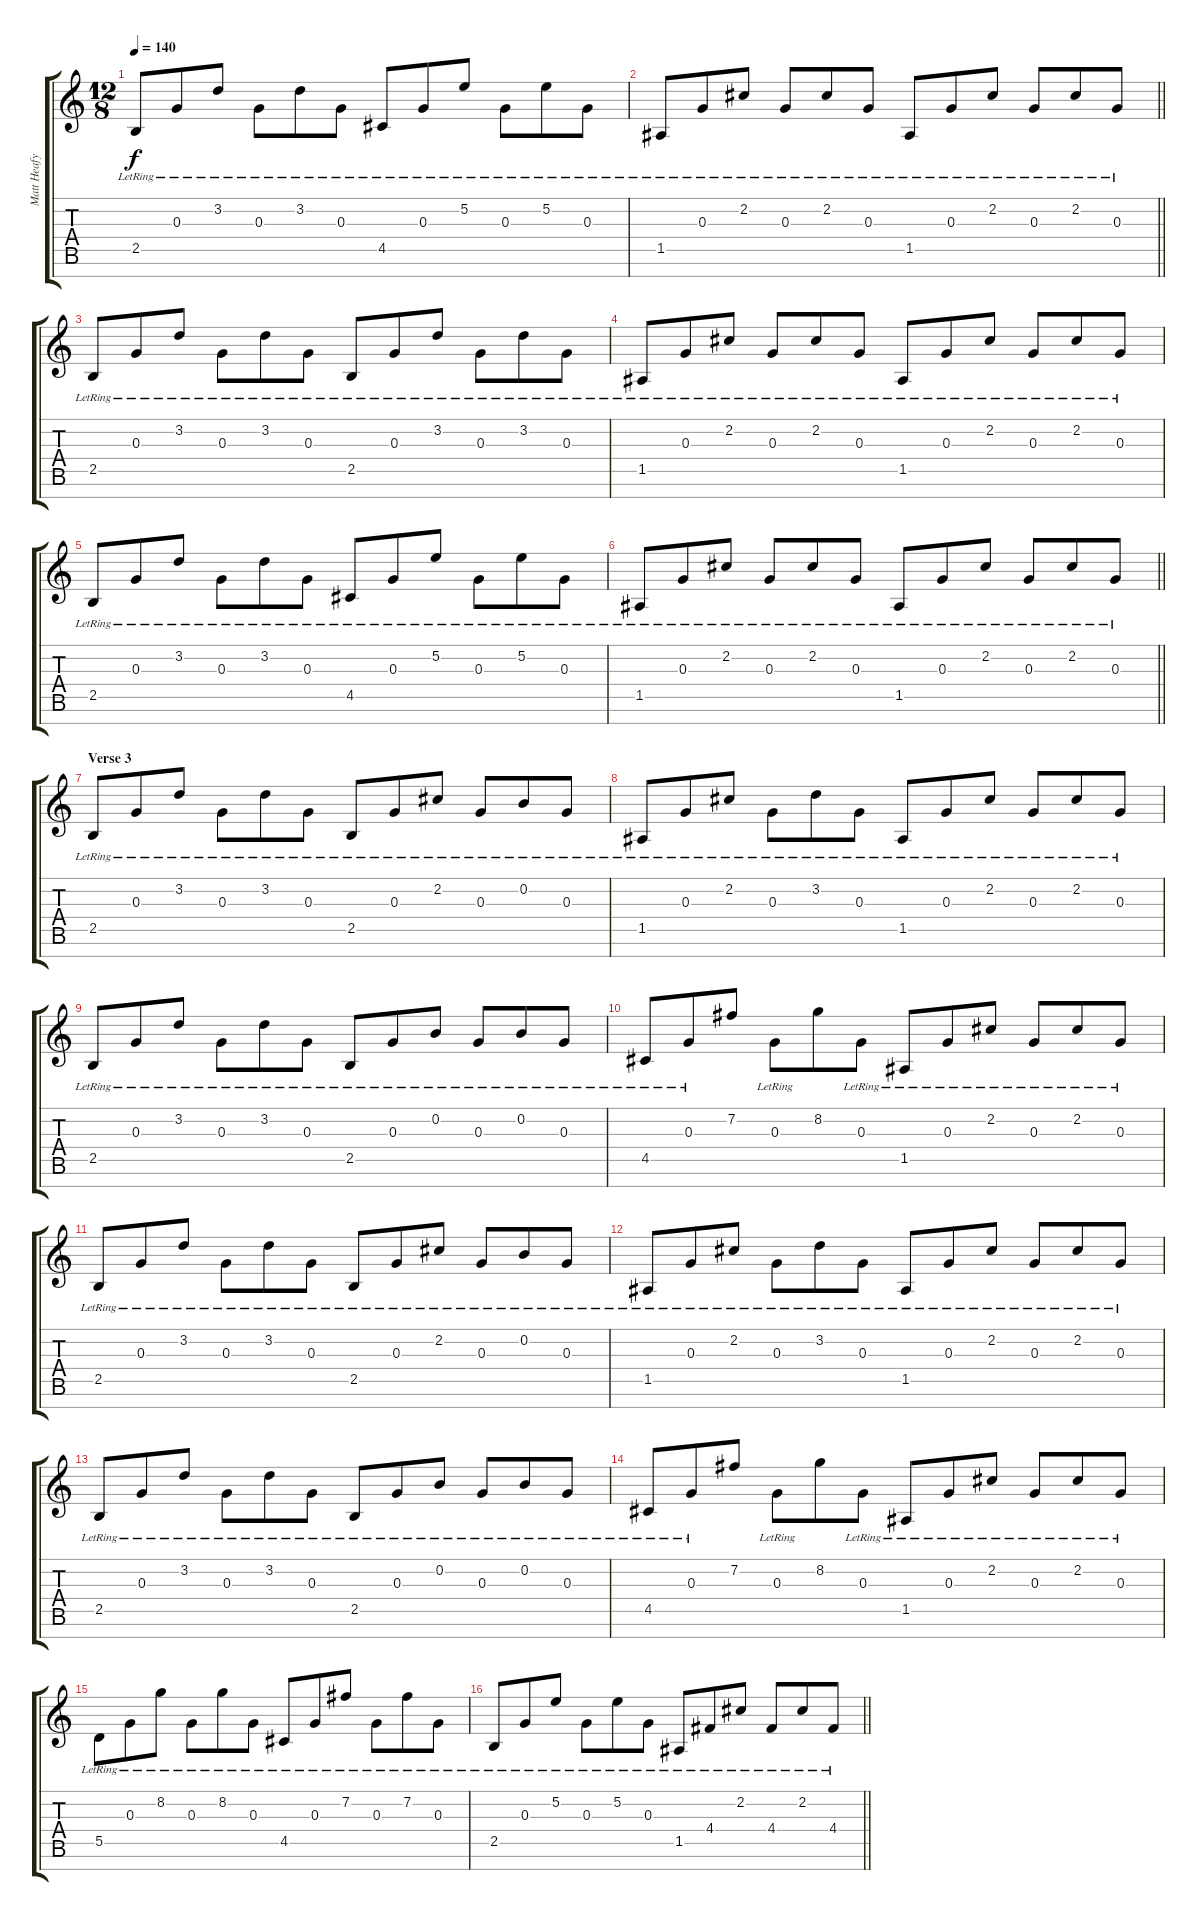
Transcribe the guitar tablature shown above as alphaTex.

\track ("Matt Heafy" "Matt Heafy") {instrument distortionguitar}
\staff {score tabs}
\tuning (E4 B3 G3 D3 A2 E2 B1) {hide}
\ts (12 8)
\tempo 140
\clef g2
\ks c
2.5{lr}.8{dy f} 0.3{lr}.8 3.2{lr}.8 0.3{lr}.8 3.2{lr}.8 0.3{lr}.8 4.5{lr}.8 0.3{lr}.8 5.2{lr}.8 0.3{lr}.8 5.2{lr}.8 0.3{lr}.8 |
\barLineRight lightlight
1.5{lr}.8 0.3{lr}.8 2.2{lr}.8 0.3{lr}.8 2.2{lr}.8 0.3{lr}.8 1.5{lr}.8 0.3{lr}.8 2.2{lr}.8 0.3{lr}.8 2.2{lr}.8 0.3{lr}.8 |
2.5{lr}.8 0.3{lr}.8 3.2{lr}.8 0.3{lr}.8 3.2{lr}.8 0.3{lr}.8 2.5{lr}.8 0.3{lr}.8 3.2{lr}.8 0.3{lr}.8 3.2{lr}.8 0.3{lr}.8 |
1.5{lr}.8 0.3{lr}.8 2.2{lr}.8 0.3{lr}.8 2.2{lr}.8 0.3{lr}.8 1.5{lr}.8 0.3{lr}.8 2.2{lr}.8 0.3{lr}.8 2.2{lr}.8 0.3{lr}.8 |
2.5{lr}.8 0.3{lr}.8 3.2{lr}.8 0.3{lr}.8 3.2{lr}.8 0.3{lr}.8 4.5{lr}.8 0.3{lr}.8 5.2{lr}.8 0.3{lr}.8 5.2{lr}.8 0.3{lr}.8 |
\barLineRight lightlight
1.5{lr}.8 0.3{lr}.8 2.2{lr}.8 0.3{lr}.8 2.2{lr}.8 0.3{lr}.8 1.5{lr}.8 0.3{lr}.8 2.2{lr}.8 0.3{lr}.8 2.2{lr}.8 0.3{lr}.8 |
\section ("" "Verse 3")
2.5{lr}.8 0.3{lr}.8 3.2{lr}.8 0.3{lr}.8 3.2{lr}.8 0.3{lr}.8 2.5{lr}.8 0.3{lr}.8 2.2{lr}.8 0.3{lr}.8 0.2{lr}.8 0.3{lr}.8 |
1.5{lr}.8 0.3{lr}.8 2.2{lr}.8 0.3{lr}.8 3.2{lr}.8 0.3{lr}.8 1.5{lr}.8 0.3{lr}.8 2.2{lr}.8 0.3{lr}.8 2.2{lr}.8 0.3{lr}.8 |
2.5{lr}.8 0.3{lr}.8 3.2{lr}.8 0.3{lr}.8 3.2{lr}.8 0.3{lr}.8 2.5{lr}.8 0.3{lr}.8 0.2{lr}.8 0.3{lr}.8 0.2{lr}.8 0.3{lr}.8 |
4.5{lr}.8 0.3{lr}.8 7.2.8 0.3{lr}.8 8.2.8 0.3{lr}.8 1.5{lr}.8 0.3{lr}.8 2.2{lr}.8 0.3{lr}.8 2.2{lr}.8 0.3{lr}.8 |
2.5{lr}.8 0.3{lr}.8 3.2{lr}.8 0.3{lr}.8 3.2{lr}.8 0.3{lr}.8 2.5{lr}.8 0.3{lr}.8 2.2{lr}.8 0.3{lr}.8 0.2{lr}.8 0.3{lr}.8 |
1.5{lr}.8 0.3{lr}.8 2.2{lr}.8 0.3{lr}.8 3.2{lr}.8 0.3{lr}.8 1.5{lr}.8 0.3{lr}.8 2.2{lr}.8 0.3{lr}.8 2.2{lr}.8 0.3{lr}.8 |
2.5{lr}.8 0.3{lr}.8 3.2{lr}.8 0.3{lr}.8 3.2{lr}.8 0.3{lr}.8 2.5{lr}.8 0.3{lr}.8 0.2{lr}.8 0.3{lr}.8 0.2{lr}.8 0.3{lr}.8 |
4.5{lr}.8 0.3{lr}.8 7.2.8 0.3{lr}.8 8.2.8 0.3{lr}.8 1.5{lr}.8 0.3{lr}.8 2.2{lr}.8 0.3{lr}.8 2.2{lr}.8 0.3{lr}.8 |
5.5{lr}.8 0.3{lr}.8 8.2{lr}.8 0.3{lr}.8 8.2{lr}.8 0.3{lr}.8 4.5{lr}.8 0.3{lr}.8 7.2{lr}.8 0.3{lr}.8 7.2{lr}.8 0.3{lr}.8 |
\barLineRight lightlight
2.5{lr}.8 0.3{lr}.8 5.2{lr}.8 0.3{lr}.8 5.2{lr}.8 0.3{lr}.8 1.5{lr}.8 4.4{lr}.8 2.2{lr}.8 4.4{lr}.8 2.2{lr}.8 4.4{lr}.8
